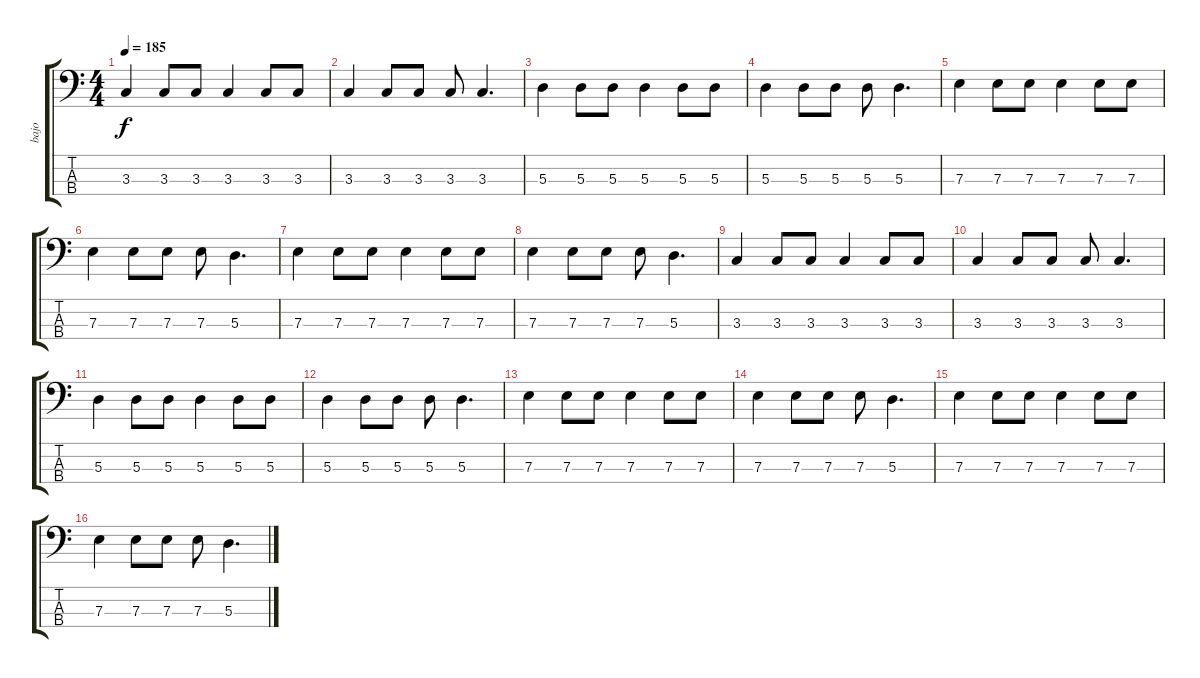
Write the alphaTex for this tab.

\track ("bajo" "bajo") {instrument electricbasspick}
\staff {score tabs}
\tuning (G2 D2 A1 E1) {hide}
\ts (4 4)
\tempo 185
\clef f4
\ks c
3.3.4{dy f} 3.3.8 3.3.8 3.3.4 3.3.8 3.3.8 |
3.3.4 3.3.8 3.3.8 3.3.8 3.3.4{d} |
5.3.4 5.3.8 5.3.8 5.3.4 5.3.8 5.3.8 |
5.3.4 5.3.8 5.3.8 5.3.8 5.3.4{d} |
7.3.4 7.3.8 7.3.8 7.3.4 7.3.8 7.3.8 |
7.3.4 7.3.8 7.3.8 7.3.8 5.3.4{d} |
7.3.4 7.3.8 7.3.8 7.3.4 7.3.8 7.3.8 |
7.3.4 7.3.8 7.3.8 7.3.8 5.3.4{d} |
3.3.4 3.3.8 3.3.8 3.3.4 3.3.8 3.3.8 |
3.3.4 3.3.8 3.3.8 3.3.8 3.3.4{d} |
5.3.4 5.3.8 5.3.8 5.3.4 5.3.8 5.3.8 |
5.3.4 5.3.8 5.3.8 5.3.8 5.3.4{d} |
7.3.4 7.3.8 7.3.8 7.3.4 7.3.8 7.3.8 |
7.3.4 7.3.8 7.3.8 7.3.8 5.3.4{d} |
7.3.4 7.3.8 7.3.8 7.3.4 7.3.8 7.3.8 |
7.3.4 7.3.8 7.3.8 7.3.8 5.3.4{d}
